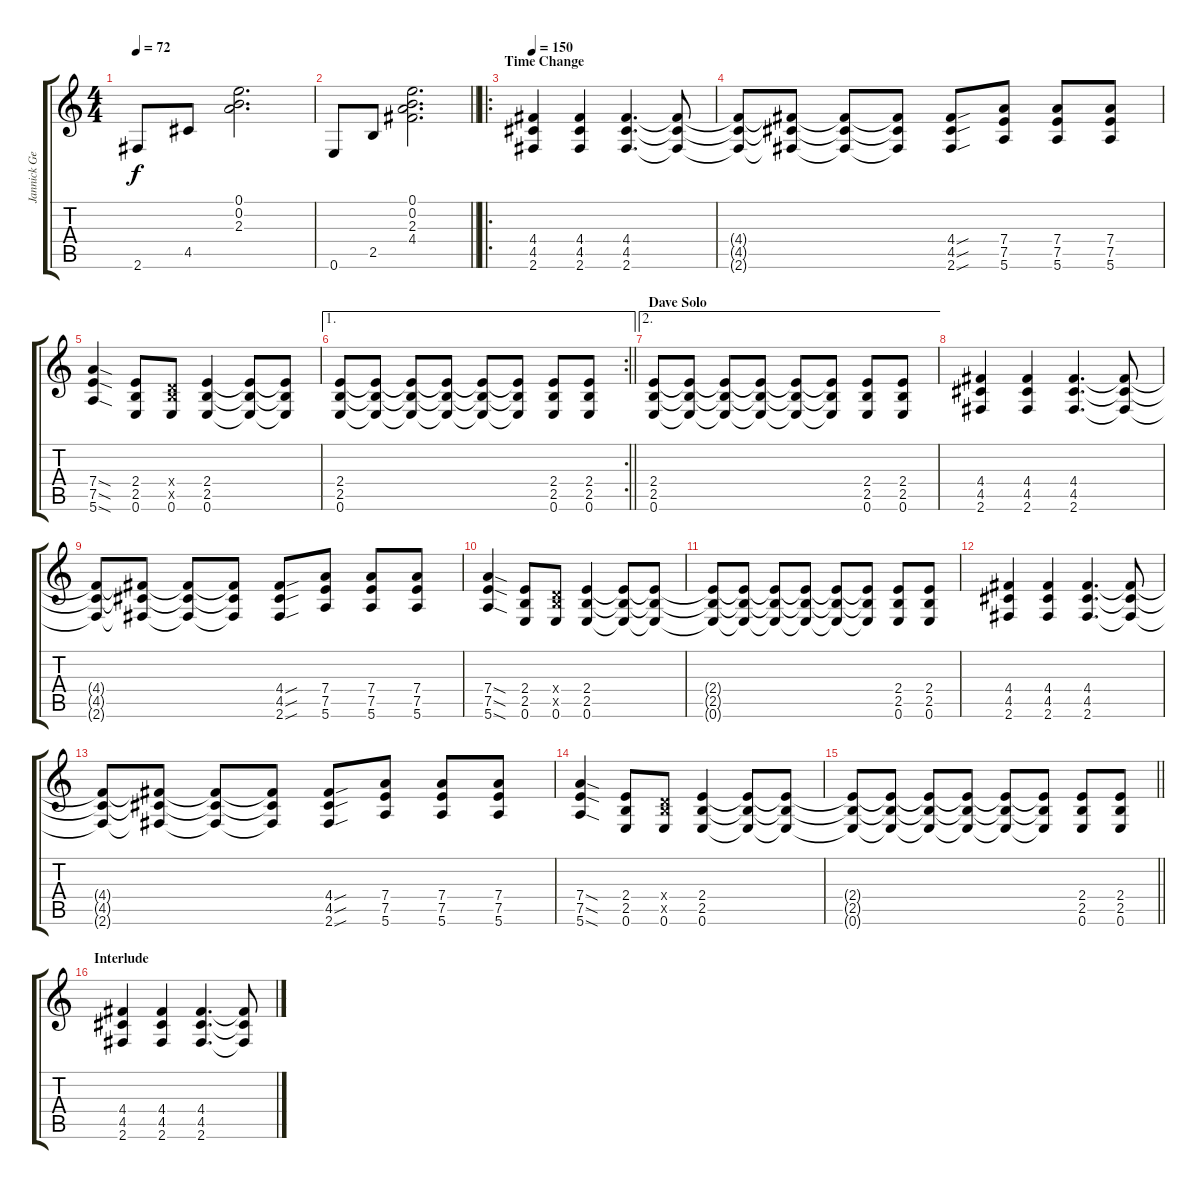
\track ("Jannick Gers" "Jannick Ge") {instrument distortionguitar}
\staff {score tabs}
\tuning (E4 B3 G3 D3 A2 E2) {hide}
\ts (4 4)
\tempo 72
\clef g2
\ks c
2.6.8{dy f} 4.5.8 (0.1 0.2 2.3).2{d} |
\barLineRight lightlight
0.6.8 2.5.8 (0.1 0.2 2.3 4.4).2{d} |
\ro
\section ("" "Time Change")
\tempo 146
\tempo 150
(4.4 4.5 2.6).4 (4.4 4.5 2.6).4 (4.4 4.5 2.6).4{d} (4.4{t} 4.5{t} 2.6{t}).8 |
(4.4{t} 4.5{t} 2.6{t}).8 (4.4{t} 4.5{t} 2.6{t}).8 (4.4{t} 4.5{t} 2.6{t}).8 (4.4{t} 4.5{t} 2.6{t}).8 (4.4{sou} 4.5{sou} 2.6{sou}).8 (7.4 7.5 5.6).8 (7.4 7.5 5.6).8 (7.4 7.5 5.6).8 |
(7.4{sod} 7.5{sod} 5.6{sod}).4 (2.4 2.5 0.6).8 (0.4{x} 2.5{x} 0.6).8 (2.4 2.5 0.6).4 (2.4{t} 2.5{t} 0.6{t}).8 (2.4{t} 2.5{t} 0.6{t}).8 |
\ae 1
\rc 2
\barLineRight lightlight
(2.4 2.5 0.6).8 (2.4{t} 2.5{t} 0.6{t}).8 (2.4{t} 2.5{t} 0.6{t}).8 (2.4{t} 2.5{t} 0.6{t}).8 (2.4{t} 2.5{t} 0.6{t}).8 (2.4{t} 2.5{t} 0.6{t}).8 (2.4 2.5 0.6).8 (2.4 2.5 0.6).8 |
\ae 2
\section ("" "Dave Solo")
(2.4 2.5 0.6).8 (2.4{t} 2.5{t} 0.6{t}).8 (2.4{t} 2.5{t} 0.6{t}).8 (2.4{t} 2.5{t} 0.6{t}).8 (2.4{t} 2.5{t} 0.6{t}).8 (2.4{t} 2.5{t} 0.6{t}).8 (2.4 2.5 0.6).8 (2.4 2.5 0.6).8 |
(4.4 4.5 2.6).4 (4.4 4.5 2.6).4 (4.4 4.5 2.6).4{d} (4.4{t} 4.5{t} 2.6{t}).8 |
(4.4{t} 4.5{t} 2.6{t}).8 (4.4{t} 4.5{t} 2.6{t}).8 (4.4{t} 4.5{t} 2.6{t}).8 (4.4{t} 4.5{t} 2.6{t}).8 (4.4{sou} 4.5{sou} 2.6{sou}).8 (7.4 7.5 5.6).8 (7.4 7.5 5.6).8 (7.4 7.5 5.6).8 |
(7.4{sod} 7.5{sod} 5.6{sod}).4 (2.4 2.5 0.6).8 (0.4{x} 2.5{x} 0.6).8 (2.4 2.5 0.6).4 (2.4{t} 2.5{t} 0.6{t}).8 (2.4{t} 2.5{t} 0.6{t}).8 |
(2.4{t} 2.5{t} 0.6{t}).8 (2.4{t} 2.5{t} 0.6{t}).8 (2.4{t} 2.5{t} 0.6{t}).8 (2.4{t} 2.5{t} 0.6{t}).8 (2.4{t} 2.5{t} 0.6{t}).8 (2.4{t} 2.5{t} 0.6{t}).8 (2.4 2.5 0.6).8 (2.4 2.5 0.6).8 |
(4.4 4.5 2.6).4 (4.4 4.5 2.6).4 (4.4 4.5 2.6).4{d} (4.4{t} 4.5{t} 2.6{t}).8 |
(4.4{t} 4.5{t} 2.6{t}).8 (4.4{t} 4.5{t} 2.6{t}).8 (4.4{t} 4.5{t} 2.6{t}).8 (4.4{t} 4.5{t} 2.6{t}).8 (4.4{sou} 4.5{sou} 2.6{sou}).8 (7.4 7.5 5.6).8 (7.4 7.5 5.6).8 (7.4 7.5 5.6).8 |
(7.4{sod} 7.5{sod} 5.6{sod}).4 (2.4 2.5 0.6).8 (0.4{x} 2.5{x} 0.6).8 (2.4 2.5 0.6).4 (2.4{t} 2.5{t} 0.6{t}).8 (2.4{t} 2.5{t} 0.6{t}).8 |
\barLineRight lightlight
(2.4{t} 2.5{t} 0.6{t}).8 (2.4{t} 2.5{t} 0.6{t}).8 (2.4{t} 2.5{t} 0.6{t}).8 (2.4{t} 2.5{t} 0.6{t}).8 (2.4{t} 2.5{t} 0.6{t}).8 (2.4{t} 2.5{t} 0.6{t}).8 (2.4 2.5 0.6).8 (2.4 2.5 0.6).8 |
\section ("" "Interlude")
(4.4 4.5 2.6).4 (4.4 4.5 2.6).4 (4.4 4.5 2.6).4{d} (4.4{t} 4.5{t} 2.6{t}).8
